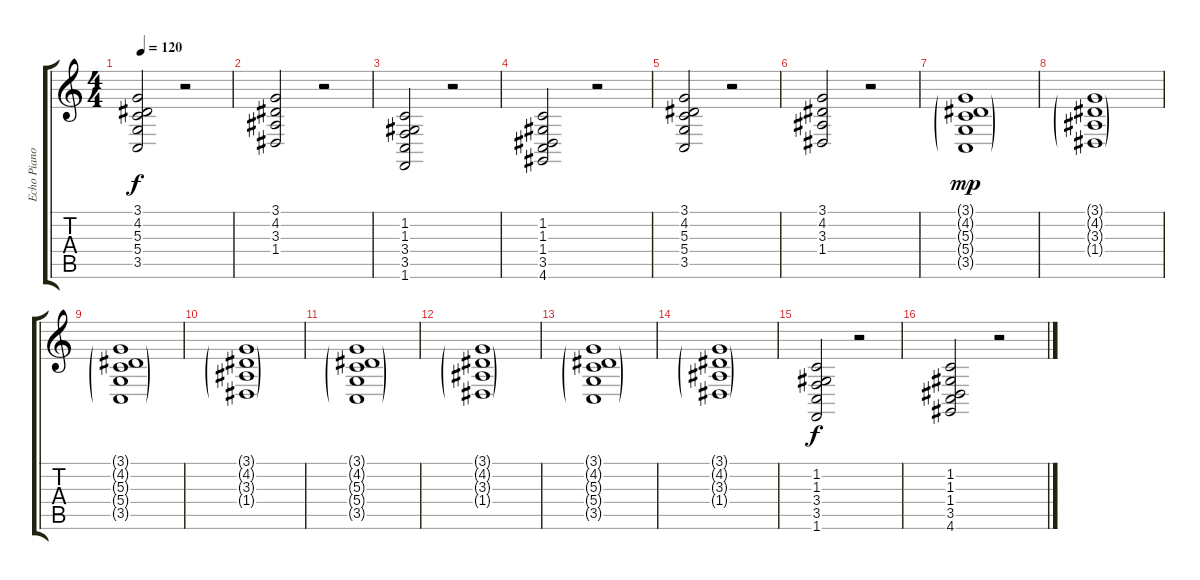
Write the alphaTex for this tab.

\track ("Echo Piano" "Echo Piano") {instrument pad4choir}
\staff {score tabs}
\tuning (E4 B3 G3 D3 A2 E2) {hide}
\ts (4 4)
\tempo 120
\clef g2
\ks c
(3.1 4.2 5.3 5.4 3.5).2{dy f} r.2 |
(3.1 4.2 3.3 1.4).2 r.2 |
(1.2 1.3 3.4 3.5 1.6).2 r.2 |
(1.2 1.3 1.4 3.5 4.6).2 r.2 |
(3.1 4.2 5.3 5.4 3.5).2 r.2 |
(3.1 4.2 3.3 1.4).2 r.2 |
(3.1{g} 4.2{g} 5.3{g} 5.4{g} 3.5{g}).1{dy mp} |
(3.1{g} 4.2{g} 3.3{g} 1.4{g}).1 |
(3.1{g} 4.2{g} 5.3{g} 5.4{g} 3.5{g}).1 |
(3.1{g} 4.2{g} 3.3{g} 1.4{g}).1 |
(3.1{g} 4.2{g} 5.3{g} 5.4{g} 3.5{g}).1 |
(3.1{g} 4.2{g} 3.3{g} 1.4{g}).1 |
(3.1{g} 4.2{g} 5.3{g} 5.4{g} 3.5{g}).1 |
(3.1{g} 4.2{g} 3.3{g} 1.4{g}).1 |
(1.2 1.3 3.4 3.5 1.6).2{dy f} r.2 |
(1.2 1.3 1.4 3.5 4.6).2 r.2
